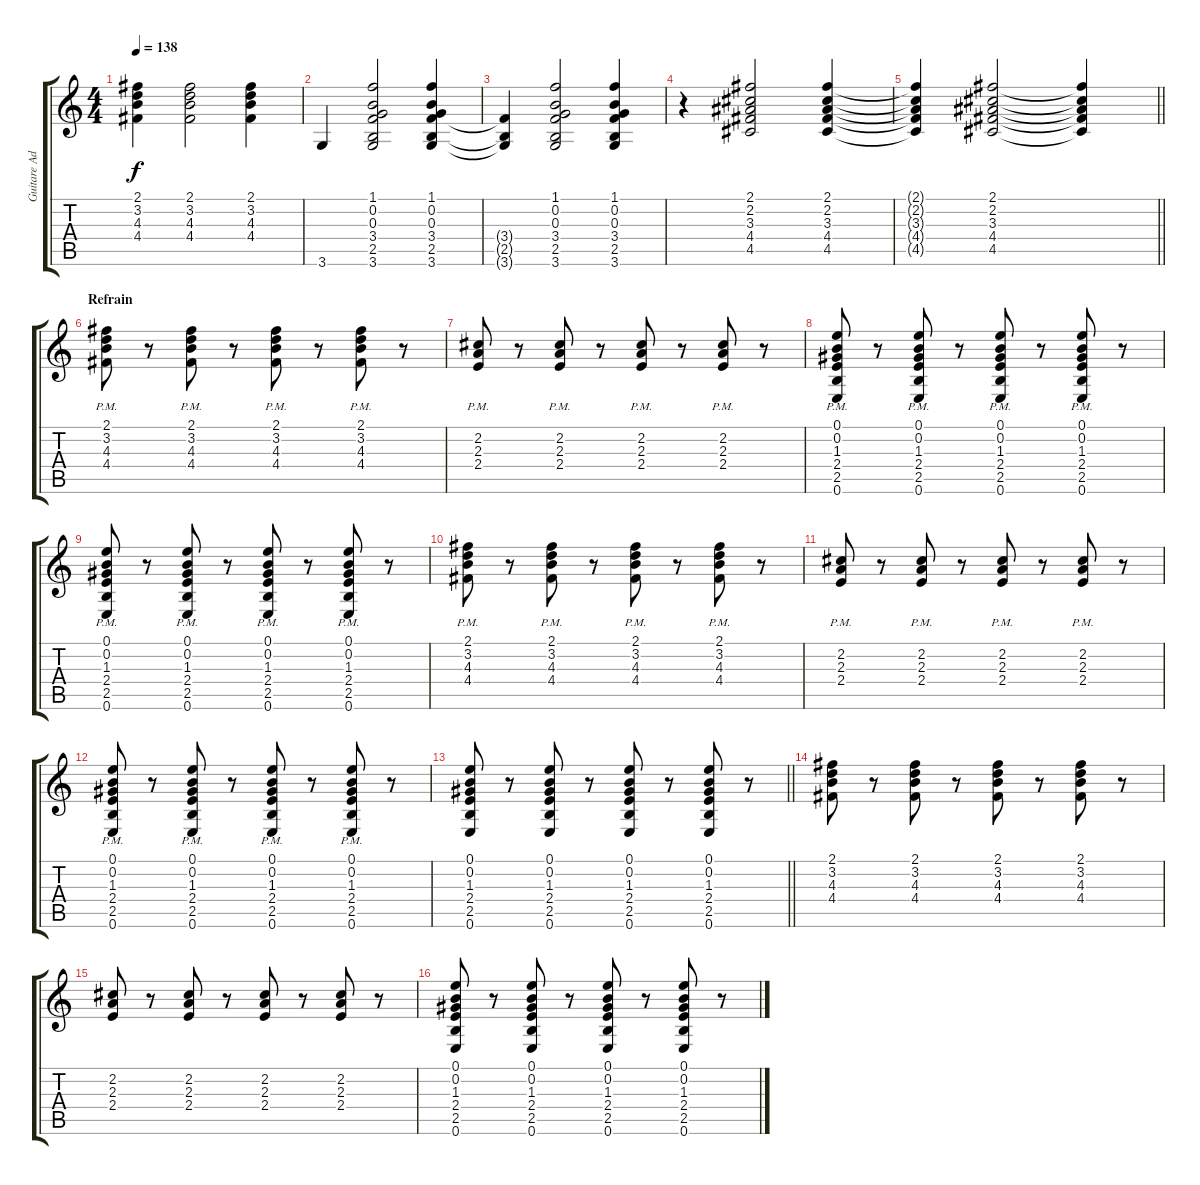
\track ("Guitare Adrien" "Guitare Ad") {instrument overdrivenguitar}
\staff {score tabs}
\tuning (E4 B3 G3 D3 A2 E2) {hide}
\ts (4 4)
\tempo 138
\clef g2
\ks c
(2.1{t} 3.2{t} 4.3{t} 4.4{t}).4{dy f} (2.1 3.2 4.3 4.4).2 (2.1 3.2 4.3 4.4).4 |
3.6.4 (1.1 0.2 0.3 3.4 2.5 3.6).2 (1.1 0.2 0.3 3.4 2.5 3.6).4 |
(3.4{t} 2.5{t} 3.6{t}).4 (1.1 0.2 0.3 3.4 2.5 3.6).2 (1.1 0.2 0.3 3.4 2.5 3.6).4 |
r.4 (2.1 2.2 3.3 4.4 4.5).2 (2.1 2.2 3.3 4.4 4.5).4 |
\barLineRight lightlight
(2.1{t} 2.2{t} 3.3{t} 4.4{t} 4.5{t}).4 (2.1 2.2 3.3 4.4 4.5).2 (2.1{t} 2.2{t} 3.3{t} 4.4{t} 4.5{t}).4 |
\section ("" "Refrain")
(2.1{pm} 3.2{pm} 4.3{pm} 4.4{pm}).8 r.8 (2.1{pm} 3.2{pm} 4.3{pm} 4.4{pm}).8 r.8 (2.1{pm} 3.2{pm} 4.3{pm} 4.4{pm}).8 r.8 (2.1{pm} 3.2{pm} 4.3{pm} 4.4{pm}).8 r.8 |
(2.2{pm} 2.3{pm} 2.4{pm}).8 r.8 (2.2{pm} 2.3{pm} 2.4{pm}).8 r.8 (2.2{pm} 2.3{pm} 2.4{pm}).8 r.8 (2.2{pm} 2.3{pm} 2.4{pm}).8 r.8 |
(0.1{pm} 0.2{pm} 1.3{pm} 2.4{pm} 2.5{pm} 0.6{pm}).8 r.8 (0.1{pm} 0.2{pm} 1.3{pm} 2.4{pm} 2.5{pm} 0.6{pm}).8 r.8 (0.1{pm} 0.2{pm} 1.3{pm} 2.4{pm} 2.5{pm} 0.6{pm}).8 r.8 (0.1{pm} 0.2{pm} 1.3{pm} 2.4{pm} 2.5{pm} 0.6{pm}).8 r.8 |
(0.1{pm} 0.2{pm} 1.3{pm} 2.4{pm} 2.5{pm} 0.6{pm}).8 r.8 (0.1{pm} 0.2{pm} 1.3{pm} 2.4{pm} 2.5{pm} 0.6{pm}).8 r.8 (0.1{pm} 0.2{pm} 1.3{pm} 2.4{pm} 2.5{pm} 0.6{pm}).8 r.8 (0.1{pm} 0.2{pm} 1.3{pm} 2.4{pm} 2.5{pm} 0.6{pm}).8 r.8 |
(2.1{pm} 3.2{pm} 4.3{pm} 4.4{pm}).8 r.8 (2.1{pm} 3.2{pm} 4.3{pm} 4.4{pm}).8 r.8 (2.1{pm} 3.2{pm} 4.3{pm} 4.4{pm}).8 r.8 (2.1{pm} 3.2{pm} 4.3{pm} 4.4{pm}).8 r.8 |
(2.2{pm} 2.3{pm} 2.4{pm}).8 r.8 (2.2{pm} 2.3{pm} 2.4{pm}).8 r.8 (2.2{pm} 2.3{pm} 2.4{pm}).8 r.8 (2.2{pm} 2.3{pm} 2.4{pm}).8 r.8 |
(0.1{pm} 0.2{pm} 1.3{pm} 2.4{pm} 2.5{pm} 0.6{pm}).8 r.8 (0.1{pm} 0.2{pm} 1.3{pm} 2.4{pm} 2.5{pm} 0.6{pm}).8 r.8 (0.1{pm} 0.2{pm} 1.3{pm} 2.4{pm} 2.5{pm} 0.6{pm}).8 r.8 (0.1{pm} 0.2{pm} 1.3{pm} 2.4{pm} 2.5{pm} 0.6{pm}).8 r.8 |
\barLineRight lightlight
(0.1 0.2 1.3 2.4 2.5 0.6).8 r.8 (0.1 0.2 1.3 2.4 2.5 0.6).8 r.8 (0.1 0.2 1.3 2.4 2.5 0.6).8 r.8 (0.1 0.2 1.3 2.4 2.5 0.6).8 r.8 |
\section ("" "")
(2.1 3.2 4.3 4.4).8 r.8 (2.1 3.2 4.3 4.4).8 r.8 (2.1 3.2 4.3 4.4).8 r.8 (2.1 3.2 4.3 4.4).8 r.8 |
(2.2 2.3 2.4).8 r.8 (2.2 2.3 2.4).8 r.8 (2.2 2.3 2.4).8 r.8 (2.2 2.3 2.4).8 r.8 |
(0.1 0.2 1.3 2.4 2.5 0.6).8 r.8 (0.1 0.2 1.3 2.4 2.5 0.6).8 r.8 (0.1 0.2 1.3 2.4 2.5 0.6).8 r.8 (0.1 0.2 1.3 2.4 2.5 0.6).8 r.8
